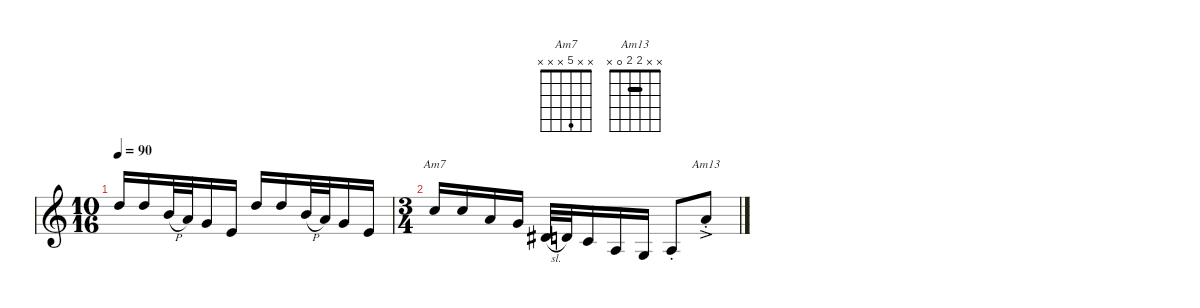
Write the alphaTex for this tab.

\defaultSystemsLayout 4
\hideDynamics
\bracketExtendMode nobrackets
\singleTrackTrackNamePolicy hidden
\multiTrackTrackNamePolicy hidden
\otherSystemsTrackNameOrientation horizontal
\track ("Horns" "Horns") {instrument overdrivenguitar}
\staff {score}
\tuning (E4 B3 G3 D3 A2 E2)
\chord ("Am7" x x 5 x x x)
\chord ("Am13" x x 2 2 0 x) {barre 2}
\ts (10 16)
\beaming (8 2 2 1)
\tempo 90
\clef g2
\ks c
7.3.16{dy mf beam Up} 7.3.16{beam Up} 9.4{h}.32{beam Up} 7.4.32{beam Up} 10.5.16{beam Up beam merge} 7.5.16{beam Up beam split} 7.3.16{beam Up} 7.3.16{beam Up} 9.4{h}.32{beam Up} 7.4.32{beam Up beam merge} 10.5.16{beam Up} 7.5.16{beam Up} |
\ts (3 4)
\beaming (8 2 2 2)
5.3.16{ch "Am7" beam Up} 5.3.16{beam Up} 7.4.16{beam Up} 5.4.16{beam Up} 6.5{sl acc #}.32{beam Up} 5.5.32{beam Up} 8.6.16{beam Up} 5.6.16{beam Up} 3.6.16{beam Up} 5.6{st}.8{beam Up} 7.4{ac st}.8{ch "Am13" beam Up}
